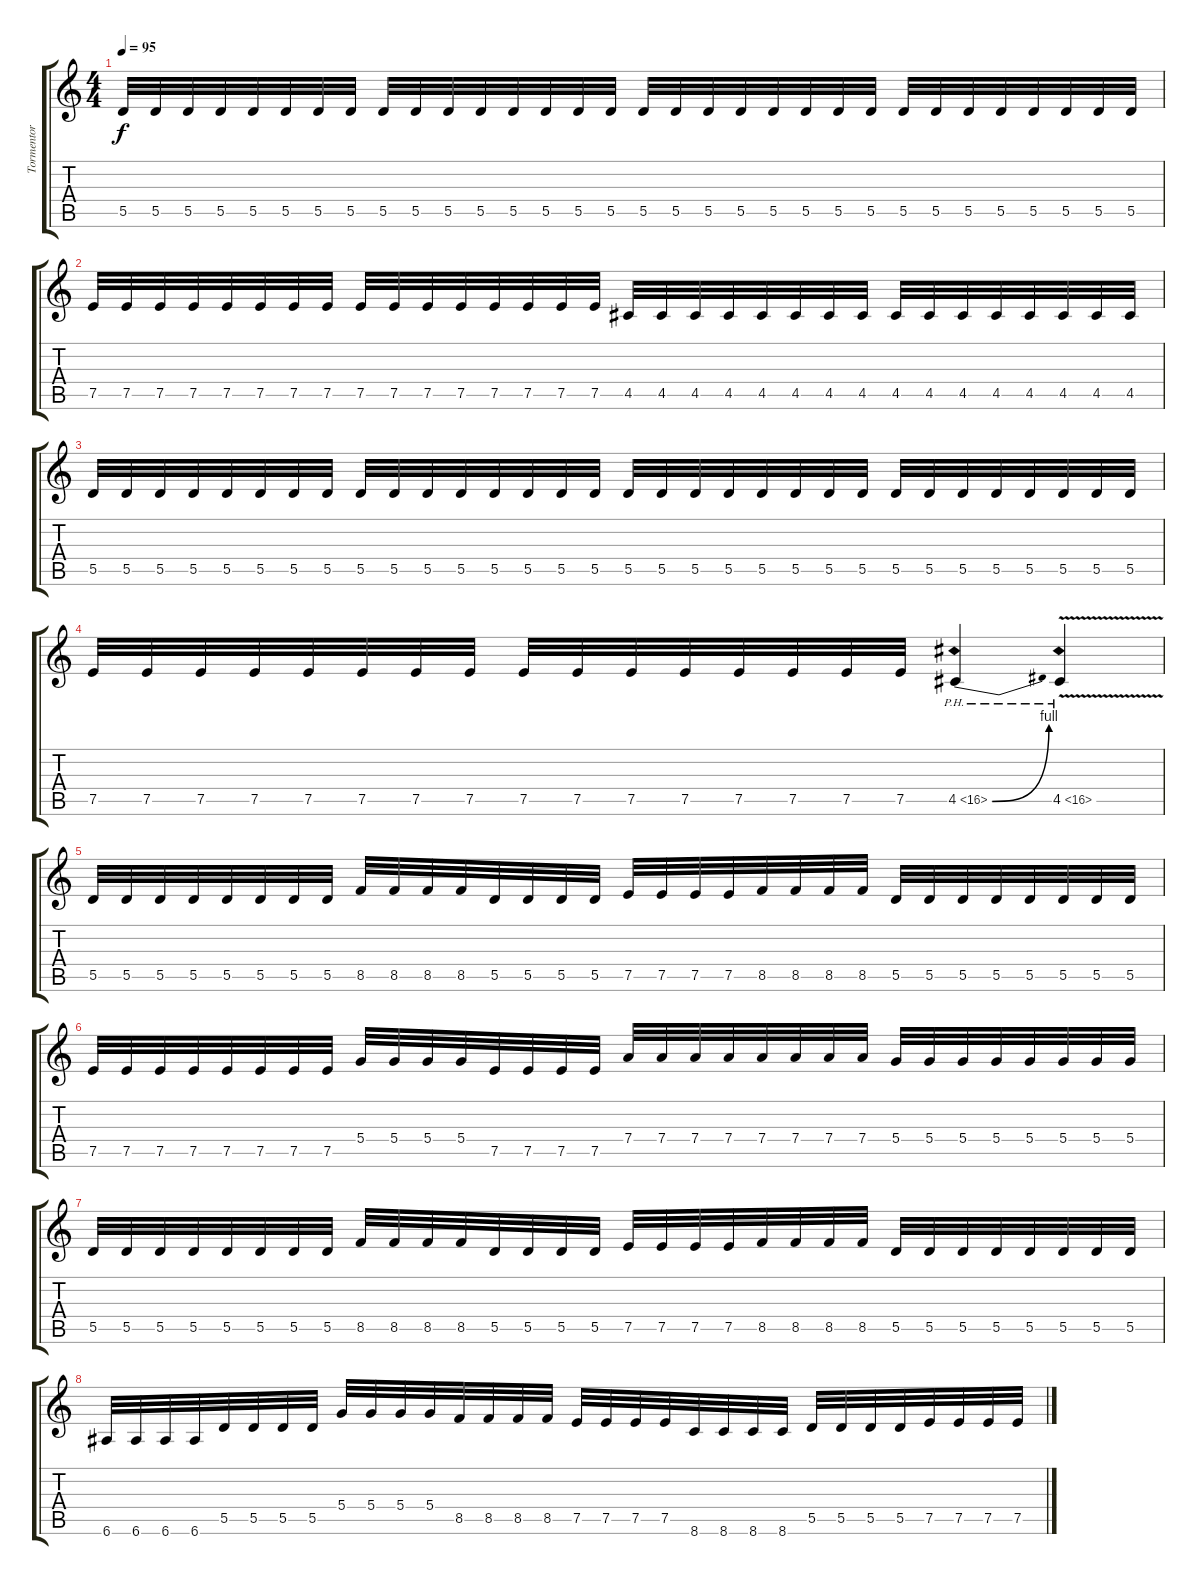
\track ("Tormentor" "Tormentor") {instrument distortionguitar}
\staff {score tabs}
\tuning (E4 B3 G3 D3 A2 E2) {hide}
\ts (4 4)
\tempo 95
\clef g2
\ks c
5.5.32{dy f} 5.5.32 5.5.32 5.5.32 5.5.32 5.5.32 5.5.32 5.5.32 5.5.32 5.5.32 5.5.32 5.5.32 5.5.32 5.5.32 5.5.32 5.5.32 5.5.32 5.5.32 5.5.32 5.5.32 5.5.32 5.5.32 5.5.32 5.5.32 5.5.32 5.5.32 5.5.32 5.5.32 5.5.32 5.5.32 5.5.32 5.5.32 |
7.5.32 7.5.32 7.5.32 7.5.32 7.5.32 7.5.32 7.5.32 7.5.32 7.5.32 7.5.32 7.5.32 7.5.32 7.5.32 7.5.32 7.5.32 7.5.32 4.5.32 4.5.32 4.5.32 4.5.32 4.5.32 4.5.32 4.5.32 4.5.32 4.5.32 4.5.32 4.5.32 4.5.32 4.5.32 4.5.32 4.5.32 4.5.32 |
5.5.32 5.5.32 5.5.32 5.5.32 5.5.32 5.5.32 5.5.32 5.5.32 5.5.32 5.5.32 5.5.32 5.5.32 5.5.32 5.5.32 5.5.32 5.5.32 5.5.32 5.5.32 5.5.32 5.5.32 5.5.32 5.5.32 5.5.32 5.5.32 5.5.32 5.5.32 5.5.32 5.5.32 5.5.32 5.5.32 5.5.32 5.5.32 |
7.5.32 7.5.32 7.5.32 7.5.32 7.5.32 7.5.32 7.5.32 7.5.32 7.5.32 7.5.32 7.5.32 7.5.32 7.5.32 7.5.32 7.5.32 7.5.32 4.5{be (bend 0 0 60 4) ph 12}.4 4.5{ph 12 v}.4 |
5.5.32 5.5.32 5.5.32 5.5.32 5.5.32 5.5.32 5.5.32 5.5.32 8.5.32 8.5.32 8.5.32 8.5.32 5.5.32 5.5.32 5.5.32 5.5.32 7.5.32 7.5.32 7.5.32 7.5.32 8.5.32 8.5.32 8.5.32 8.5.32 5.5.32 5.5.32 5.5.32 5.5.32 5.5.32 5.5.32 5.5.32 5.5.32 |
7.5.32 7.5.32 7.5.32 7.5.32 7.5.32 7.5.32 7.5.32 7.5.32 5.4.32 5.4.32 5.4.32 5.4.32 7.5.32 7.5.32 7.5.32 7.5.32 7.4.32 7.4.32 7.4.32 7.4.32 7.4.32 7.4.32 7.4.32 7.4.32 5.4.32 5.4.32 5.4.32 5.4.32 5.4.32 5.4.32 5.4.32 5.4.32 |
5.5.32 5.5.32 5.5.32 5.5.32 5.5.32 5.5.32 5.5.32 5.5.32 8.5.32 8.5.32 8.5.32 8.5.32 5.5.32 5.5.32 5.5.32 5.5.32 7.5.32 7.5.32 7.5.32 7.5.32 8.5.32 8.5.32 8.5.32 8.5.32 5.5.32 5.5.32 5.5.32 5.5.32 5.5.32 5.5.32 5.5.32 5.5.32 |
6.6.32 6.6.32 6.6.32 6.6.32 5.5.32 5.5.32 5.5.32 5.5.32 5.4.32 5.4.32 5.4.32 5.4.32 8.5.32 8.5.32 8.5.32 8.5.32 7.5.32 7.5.32 7.5.32 7.5.32 8.6.32 8.6.32 8.6.32 8.6.32 5.5.32 5.5.32 5.5.32 5.5.32 7.5.32 7.5.32 7.5.32 7.5.32
